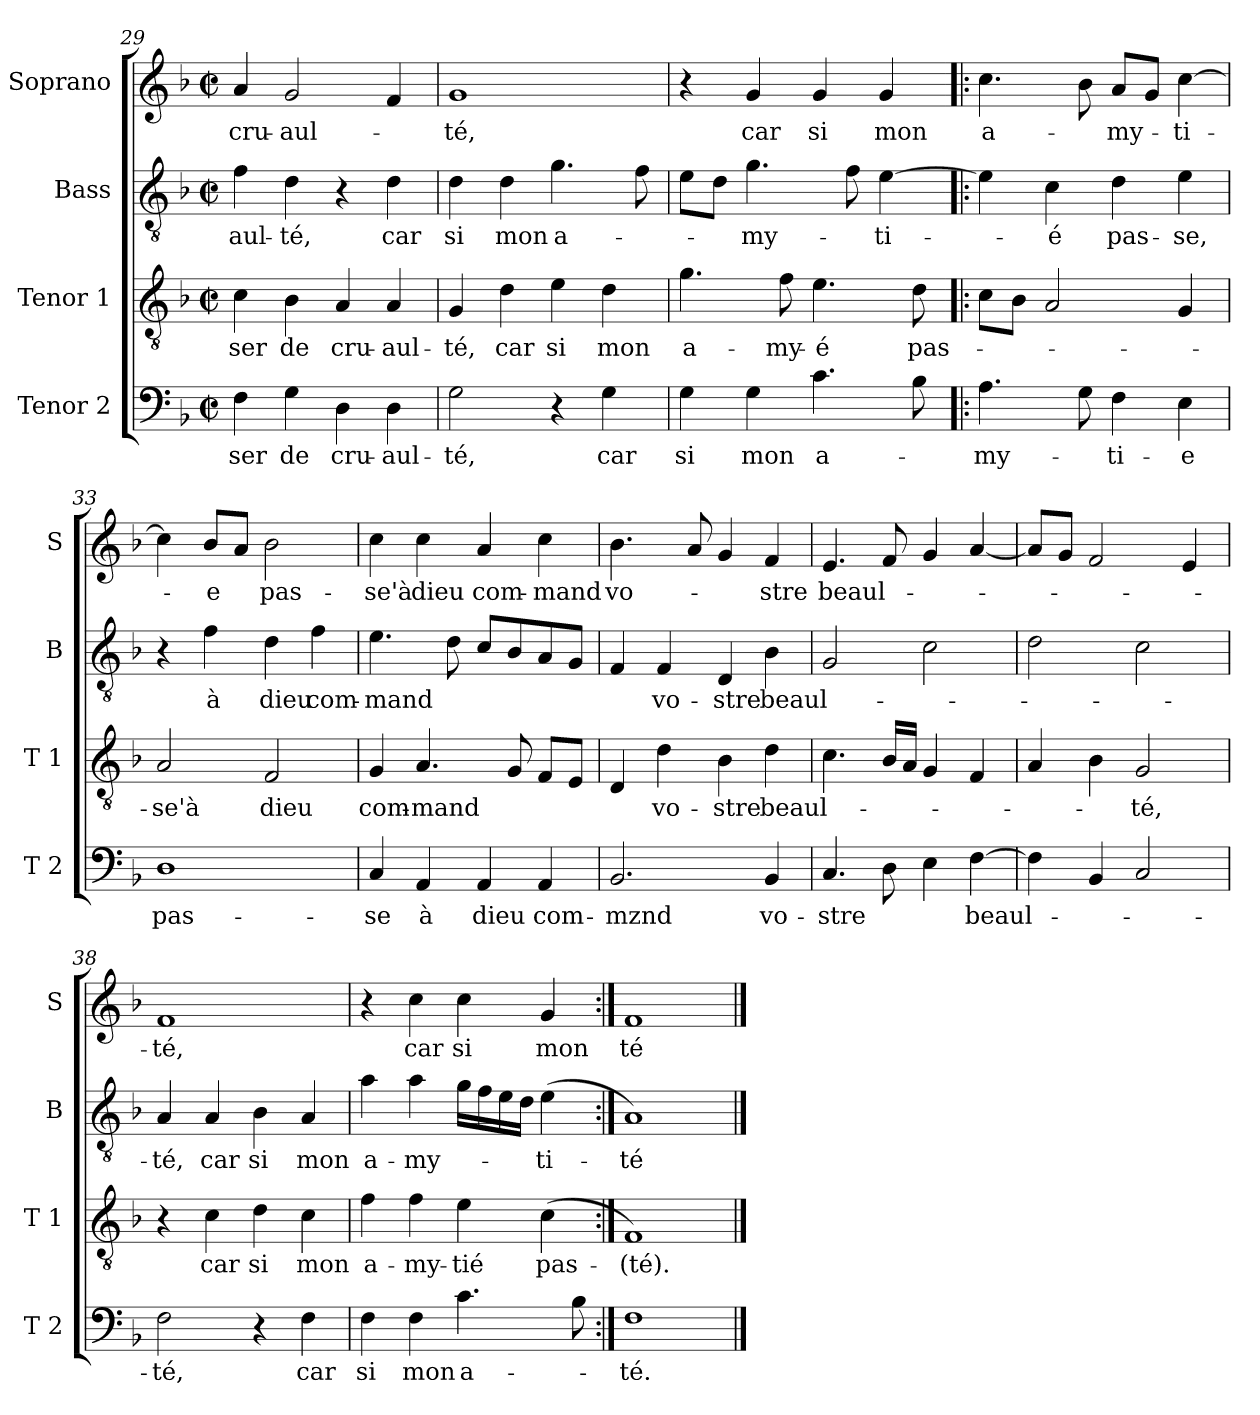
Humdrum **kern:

**kern	**text	**kern	**text	**kern	**text	**kern	**text
*part4	*part4	*part3	*part3	*part2	*part2	*part1	*part1
*staff4	*staff4	*staff3	*staff3	*staff2	*staff2	*staff1	*staff1
*I"Tenor 2	*	*I"Tenor 1	*	*I"Bass	*	*I"Soprano	*
*I'T 2	*	*I'T 1	*	*I'B	*	*I'S	*
!!LO:PB:g=z
*clefF4	*	*clefGv2	*	*clefGv2	*	*clefG2	*
*k[b-]	*	*k[b-]	*	*k[b-]	*	*k[b-]	*
*M2/2	*	*M2/2	*	*M2/2	*	*M2/2	*
*met(c|)	*	*met(c|)	*	*met(c|)	*	*met(c|)	*
=29	=29	=29	=29	=29	=29	=29	=29
!	!LO:LY:b	!	!LO:LY:b	!	!LO:LY:b	!	!LO:LY:b
4F\	-ser	4c\	-ser	4f\	-aul-	4a/	cru-
!	!LO:LY:b	!	!LO:LY:b	!	!LO:LY:b	!	!LO:LY:b
4G\	de	4B-\	de	4d\	-té,	2g/	-aul-
!	!LO:LY:b	!	!LO:LY:b	!	!	!	!
4D\	cru-	4A/	cru-	4r	.	.	.
!	!LO:LY:b	!	!LO:LY:b	!	!LO:LY:b	!	!
4D\	-aul-	4A/	-aul-	4d\	car	4f/	.
=30	=30	=30	=30	=30	=30	=30	=30
!	!LO:LY:b	!	!LO:LY:b	!	!LO:LY:b	!	!LO:LY:b
2G\	-té,	4G/	-té,	4d\	si	1g	-té,
!	!	!	!LO:LY:b	!	!LO:LY:b	!	!
.	.	4d\	car	4d\	mon	.	.
!	!	!	!LO:LY:b	!	!LO:LY:b	!	!
4r	.	4e\	si	4.g\	a-	.	.
!	!LO:LY:b	!	!LO:LY:b	!	!	!	!
4G\	car	4d\	mon	.	.	.	.
.	.	.	.	8f\	.	.	.
=31	=31	=31	=31	=31	=31	=31	=31
!	!LO:LY:b	!	!LO:LY:b	!	!	!	!
4G\	si	4.g\	a-	8eL	.	4r	.
.	.	.	.	8dJ	.	.	.
!	!LO:LY:b	!	!	!	!LO:LY:b	!	!LO:LY:b
4G\	mon	.	.	4.g\	-my-	4g/	car
!	!	!	!LO:LY:b	!	!	!	!
.	.	8f\	-my-	.	.	.	.
!	!LO:LY:b	!	!LO:LY:b	!	!	!	!LO:LY:b
4.c\	a-	4.e\	-é	.	.	4g/	si
.	.	.	.	8f\	.	.	.
!	!	!	!	!	!LO:LY:b	!	!LO:LY:b
.	.	.	.	[4e\	-ti-	4g/	mon
!	!	!	!LO:LY:b	!	!	!	!
8B-\	.	8d\	pas-	.	.	.	.
=32!|:	=32!|:	=32!|:	=32!|:	=32!|:	=32!|:	=32!|:	=32!|:
!	!LO:LY:b	!	!	!	!	!	!LO:LY:b
4.A\	-my-	8cL	.	4e\]	.	4.cc\	a-
.	.	8B-J	.	.	.	.	.
!	!	!	!	!	!LO:LY:b	!	!
.	.	2A/	.	4c\	-é	.	.
8G\	.	.	.	.	.	8b-\	.
!	!LO:LY:b	!	!	!	!LO:LY:b	!	!LO:LY:b
4F\	-ti-	.	.	4d\	pas-	8aL	-my-
.	.	.	.	.	.	8gJ	.
!	!LO:LY:b	!	!	!	!LO:LY:b	!	!LO:LY:b
4E\	-e	4G/	.	4e\	-se,	[4cc\	-ti-
=33	=33	=33	=33	=33	=33	=33	=33
!	!LO:LY:b	!	!LO:LY:b	!	!	!	!
1D	pas-	2A/	-se'à	4r	.	4cc\]	.
!	!	!	!	!	!LO:LY:b	!	!LO:LY:b
.	.	.	.	4f\	à	8b-L	-e
.	.	.	.	.	.	8aJ	.
!	!	!	!LO:LY:b	!	!LO:LY:b	!	!LO:LY:b
.	.	2F/	dieu	4d\	dieu	2b-\	pas-
!	!	!	!	!	!LO:LY:b	!	!
.	.	.	.	4f\	com-	.	.
!!LO:LB:g=z
=34	=34	=34	=34	=34	=34	=34	=34
!	!LO:LY:b	!	!LO:LY:b	!	!LO:LY:b	!	!LO:LY:b
4C/	-se	4G/	com-	4.e\	-mand	4cc\	-se'à
!	!LO:LY:b	!	!LO:LY:b	!	!	!	!LO:LY:b
4AA/	à	4.A/	-mand	.	.	4cc\	dieu
.	.	.	.	8d\	.	.	.
!	!LO:LY:b	!	!	!	!	!	!LO:LY:b
4AA/	dieu	.	.	8cL	.	4a/	com-
.	.	8G/	.	8B-	.	.	.
!	!LO:LY:b	!	!	!	!	!	!LO:LY:b
4AA/	com-	8FL	.	8A	.	4cc\	-mand
.	.	8EJ	.	8GJ	.	.	.
!!LO:LB:g=z
=35	=35	=35	=35	=35	=35	=35	=35
!	!LO:LY:b	!	!	!	!	!	!LO:LY:b
2.BB-/	-mznd	4D/	.	4F/	.	4.b-\	vo-
!	!	!	!LO:LY:b	!	!LO:LY:b	!	!
.	.	4d\	vo-	4F/	vo-	.	.
.	.	.	.	.	.	8a/	.
!	!	!	!LO:LY:b	!	!LO:LY:b	!	!
.	.	4B-\	-stre	4D/	-stre	4g/	.
!	!LO:LY:b	!	!LO:LY:b	!	!LO:LY:b	!	!LO:LY:b
4BB-/	vo-	4d\	beaul-	4B-\	beaul-	4f/	-stre
=36	=36	=36	=36	=36	=36	=36	=36
!	!LO:LY:b	!	!	!	!	!	!LO:LY:b
4.C/	-stre	4.c\	.	2G/	.	4.e/	beaul-
8D\	.	16B-LL	.	.	.	8f/	.
.	.	16AJJ	.	.	.	.	.
4E\	.	4G/	.	2c\	.	4g/	.
!	!LO:LY:b	!	!	!	!	!	!
[4F\	beaul-	4F/	.	.	.	[4a/	.
=37	=37	=37	=37	=37	=37	=37	=37
4F\]	.	4A/	.	2d\	.	8aL]	.
.	.	.	.	.	.	8gJ	.
4BB-/	.	4B-\	.	.	.	2f/	.
!	!	!	!LO:LY:b	!	!	!	!
2C/	.	2G/	-té,	2c\	.	.	.
.	.	.	.	.	.	4e/	.
=38	=38	=38	=38	=38	=38	=38	=38
!	!LO:LY:b	!	!	!	!LO:LY:b	!	!LO:LY:b
2F\	-té,	4r	.	4A/	-té,	1f	-té,
!	!	!	!LO:LY:b	!	!LO:LY:b	!	!
.	.	4c\	car	4A/	car	.	.
!	!	!	!LO:LY:b	!	!LO:LY:b	!	!
4r	.	4d\	si	4B-\	si	.	.
!	!LO:LY:b	!	!LO:LY:b	!	!LO:LY:b	!	!
4F\	car	4c\	mon	4A/	mon	.	.
=39	=39	=39	=39	=39	=39	=39	=39
!	!LO:LY:b	!	!LO:LY:b	!	!LO:LY:b	!	!
4F\	si	4f\	a-	4a\	a-	4r	.
!	!LO:LY:b	!	!LO:LY:b	!	!LO:LY:b	!	!LO:LY:b
4F\	mon	4f\	-my-	4a\	-my-	4cc\	car
!	!LO:LY:b	!	!LO:LY:b	!	!	!	!LO:LY:b
4.c\	a-	4e\	-tié	16gLL	.	4cc\	si
.	.	.	.	16f	.	.	.
.	.	.	.	16e	.	.	.
.	.	.	.	16dJJ	.	.	.
!	!	!	!LO:LY:b	!	!LO:LY:b	!	!LO:LY:b
.	.	(>4c\	pas-	(>4e\	-ti-	4g/	mon
8B-\	.	.	.	.	.	.	.
!!LO:PB:g=z
=40:|!	=40:|!	=40:|!	=40:|!	=40:|!	=40:|!	=40:|!	=40:|!
!	!LO:LY:b	!	!LO:LY:b	!	!LO:LY:b	!	!LO:LY:b
1F	-té.	1F)	-(té).	1A)	-té	1f	té
==	==	==	==	==	==	==	==
*-	*-	*-	*-	*-	*-	*-	*-
